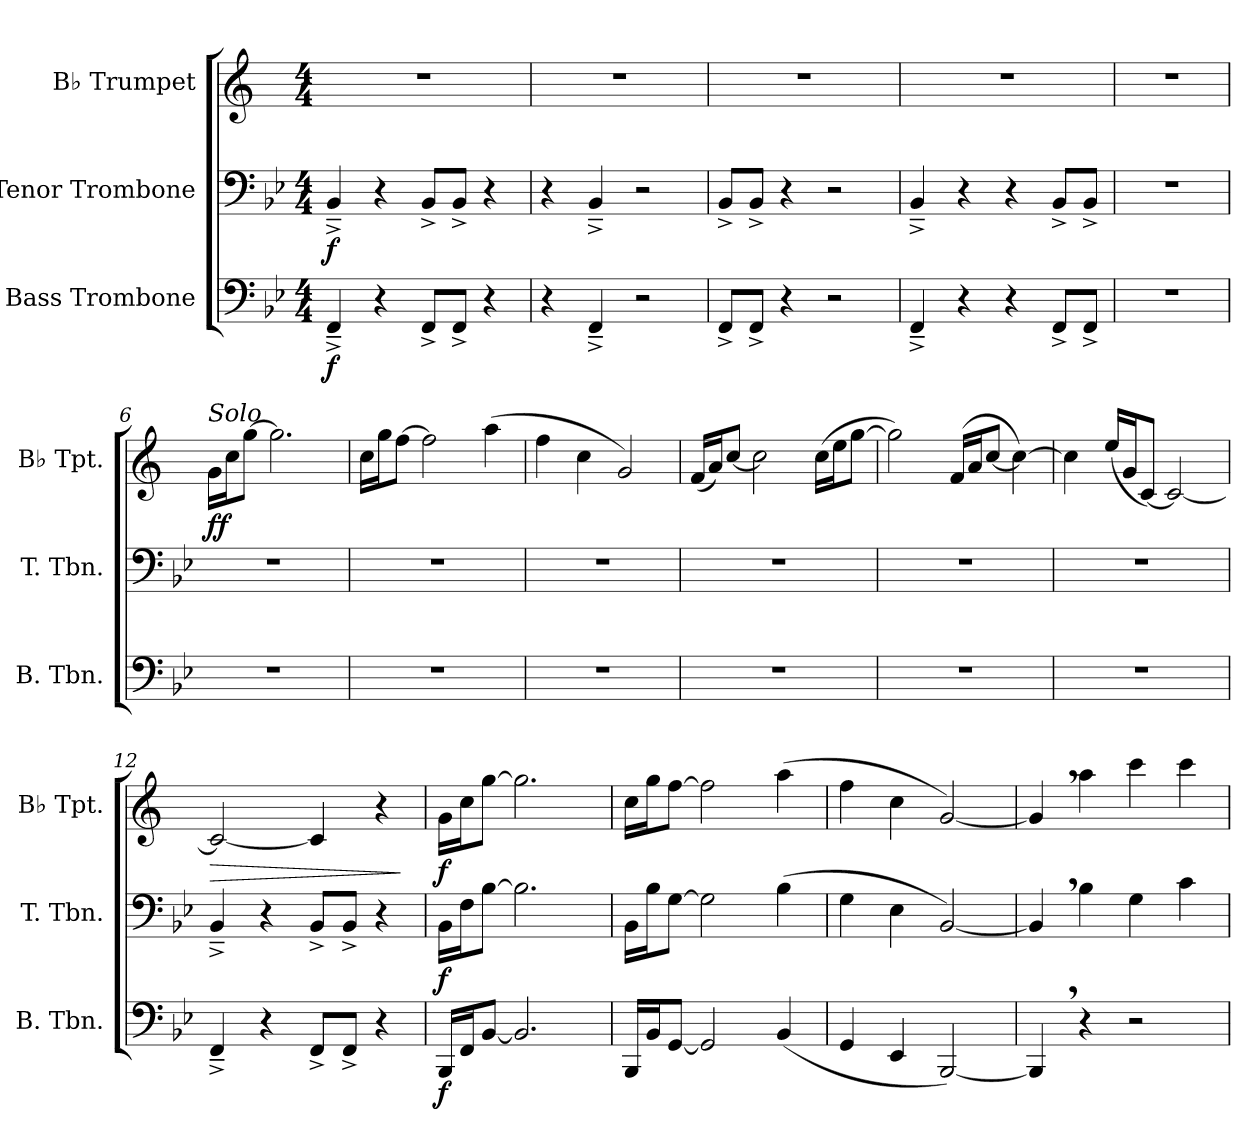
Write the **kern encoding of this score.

**kern	**dynam	**kern	**dynam	**kern	**dynam
*part3	*part3	*part2	*part2	*part1	*part1
*staff3	*staff3	*staff2	*staff2	*staff1	*staff1
*I"Bass Trombone	*	*I"Tenor Trombone	*	*I"B♭ Trumpet	*
*I'B. Tbn.	*	*I'T. Tbn.	*	*I'B♭ Tpt.	*
*clefF4	*	*clefF4	*	*clefG2	*
*	*	*	*	*ITrd1c2	*
*k[b-e-]	*	*k[b-e-]	*	*k[b-e-]	*
*M4/4	*	*M4/4	*	*M4/4	*
*MM54	*	*MM54	*	*MM54	*
=1	=1	=1	=1	=1	=1
!	!LO:DY:b	!	!LO:DY:b	!	!
4FF~^/	f	4BB-~^/	f	1r	.
4r	.	4r	.	.	.
8FF^/L	.	8BB-^/L	.	.	.
8FF^/J	.	8BB-^/J	.	.	.
4r	.	4r	.	.	.
=2	=2	=2	=2	=2	=2
4r	.	4r	.	1r	.
4FF~^/	.	4BB-~^/	.	.	.
2r	.	2r	.	.	.
=3	=3	=3	=3	=3	=3
8FF^/L	.	8BB-^/L	.	1r	.
8FF^/J	.	8BB-^/J	.	.	.
4r	.	4r	.	.	.
2r	.	2r	.	.	.
=4	=4	=4	=4	=4	=4
4FF~^/	.	4BB-~^/	.	1r	.
4r	.	4r	.	.	.
4r	.	4r	.	.	.
8FF^/L	.	8BB-^/L	.	.	.
8FF^/J	.	8BB-^/J	.	.	.
=5	=5	=5	=5	=5	=5
1r	.	1r	.	1r	.
=6	=6	=6	=6	=6	=6
!	!	!	!	!LO:TX:a:i:t=Solo	!
!	!	!	!	!	!LO:DY:b
1r	.	1r	.	16f\LL	ff
.	.	.	.	16b-\J	.
.	.	.	.	[8ff\J	.
.	.	.	.	2.ff\]	.
=7	=7	=7	=7	=7	=7
1r	.	1r	.	16b-\LL	.
.	.	.	.	16ff\J	.
.	.	.	.	[8ee-\J	.
.	.	.	.	2ee-\]	.
.	.	.	.	(>4gg\	.
=8	=8	=8	=8	=8	=8
1r	.	1r	.	4ee-\	.
.	.	.	.	4b-\	.
.	.	.	.	2f/)	.
!!LO:LB:g=z
=9	=9	=9	=9	=9	=9
1r	.	1r	.	(<16e-/LL	.
.	.	.	.	16g/J)	.
.	.	.	.	[8b-/J	.
.	.	.	.	2b-\]	.
.	.	.	.	(>16b-\LL	.
.	.	.	.	16dd\J	.
.	.	.	.	[8ff\J	.
=10	=10	=10	=10	=10	=10
1r	.	1r	.	2ff\])	.
.	.	.	.	(>16e-/LL	.
.	.	.	.	16g/J	.
.	.	.	.	[8b-/J	.
.	.	.	.	4b-\_)	.
=11	=11	=11	=11	=11	=11
1r	.	1r	.	4b-\]	.
.	.	.	.	(<16dd/LL	.
.	.	.	.	16f/J	.
.	.	.	.	[8B-/J)	.
.	.	.	.	2B-/_	.
=12	=12	=12	=12	=12	=12
!	!	!	!	!	!LO:HP:b
4FF~^/	.	4BB-~^/	.	2B-/_	>
4r	.	4r	.	.	.
8FF^/L	.	8BB-^/L	.	4B-/]	.
8FF^/J	.	8BB-^/J	.	.	.
4r	.	4r	.	4r	.
.	.	.	.	.	]
=13	=13	=13	=13	=13	=13
!	!LO:DY:b	!	!LO:DY:b	!	!LO:DY:b
16BBB-/LL	f	16BB-\LL	f	16f\LL	f
16FF/J	.	16F\J	.	16b-\J	.
[8BB-/J	.	[8B-\J	.	[8ff\J	.
2.BB-/]	.	2.B-\]	.	2.ff\]	.
=14	=14	=14	=14	=14	=14
16BBB-/LL	.	16BB-\LL	.	16b-\LL	.
16BB-/J	.	16B-\J	.	16ff\J	.
[8GG/J	.	[8G\J	.	[8ee-\J	.
2GG/]	.	2G\]	.	2ee-\]	.
(<4BB-/	.	(>4B-\	.	(>4gg\	.
=15	=15	=15	=15	=15	=15
4GG/	.	4G\	.	4ee-\	.
4EE-/	.	4E-\	.	4b-\	.
[2BBB-/)	.	[2BB-/)	.	[2f/)	.
!!LO:LB:g=z
=16	=16	=16	=16	=16	=16
4BBB-,/]	.	4BB-,/]	.	4f,/]	.
4r	.	4B-\	.	4gg\	.
2r	.	4G\	.	4bb-\	.
.	.	4c\	.	4bb-\	.
=	=	=	=	=	=
*-	*-	*-	*-	*-	*-
